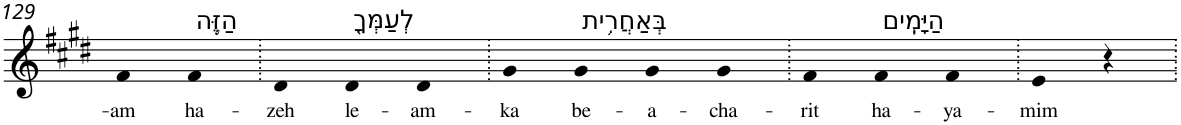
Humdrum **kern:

**kern	**text
*part1	*part1
*staff1	*staff1
*I"Piano	*
*I'Pno	*
!!LO:PB:g=z
*clefG2	*
*k[f#c#g#d#]	*
*E:	*
=129	=129
!	!LO:LY:b
4f#	-am
!LO:TX:a:t=הַזֶּ֛ה	!
!	!LO:LY:b
4f#	ha-
=130.	=130.
!	!LO:LY:b
4d#	-zeh
!LO:TX:a:t=לְעַמְּךָ֖	!
!	!LO:LY:b
4d#	le-
!	!LO:LY:b
4d#	-am-
=131.	=131.
!	!LO:LY:b
4g#	-ka
!LO:TX:a:t=בְּאַחֲרִ֥ית	!
!	!LO:LY:b
4g#	be-
!	!LO:LY:b
4g#	-a-
!	!LO:LY:b
4g#	-cha-
=132.	=132.
!	!LO:LY:b
4f#	-rit
!LO:TX:a:t=הַיָּמִֽים	!
!	!LO:LY:b
4f#	ha-
!	!LO:LY:b
4f#	-ya-
=133.	=133.
!	!LO:LY:b
4e	-mim
4r	.
=.	=.
*-	*-
